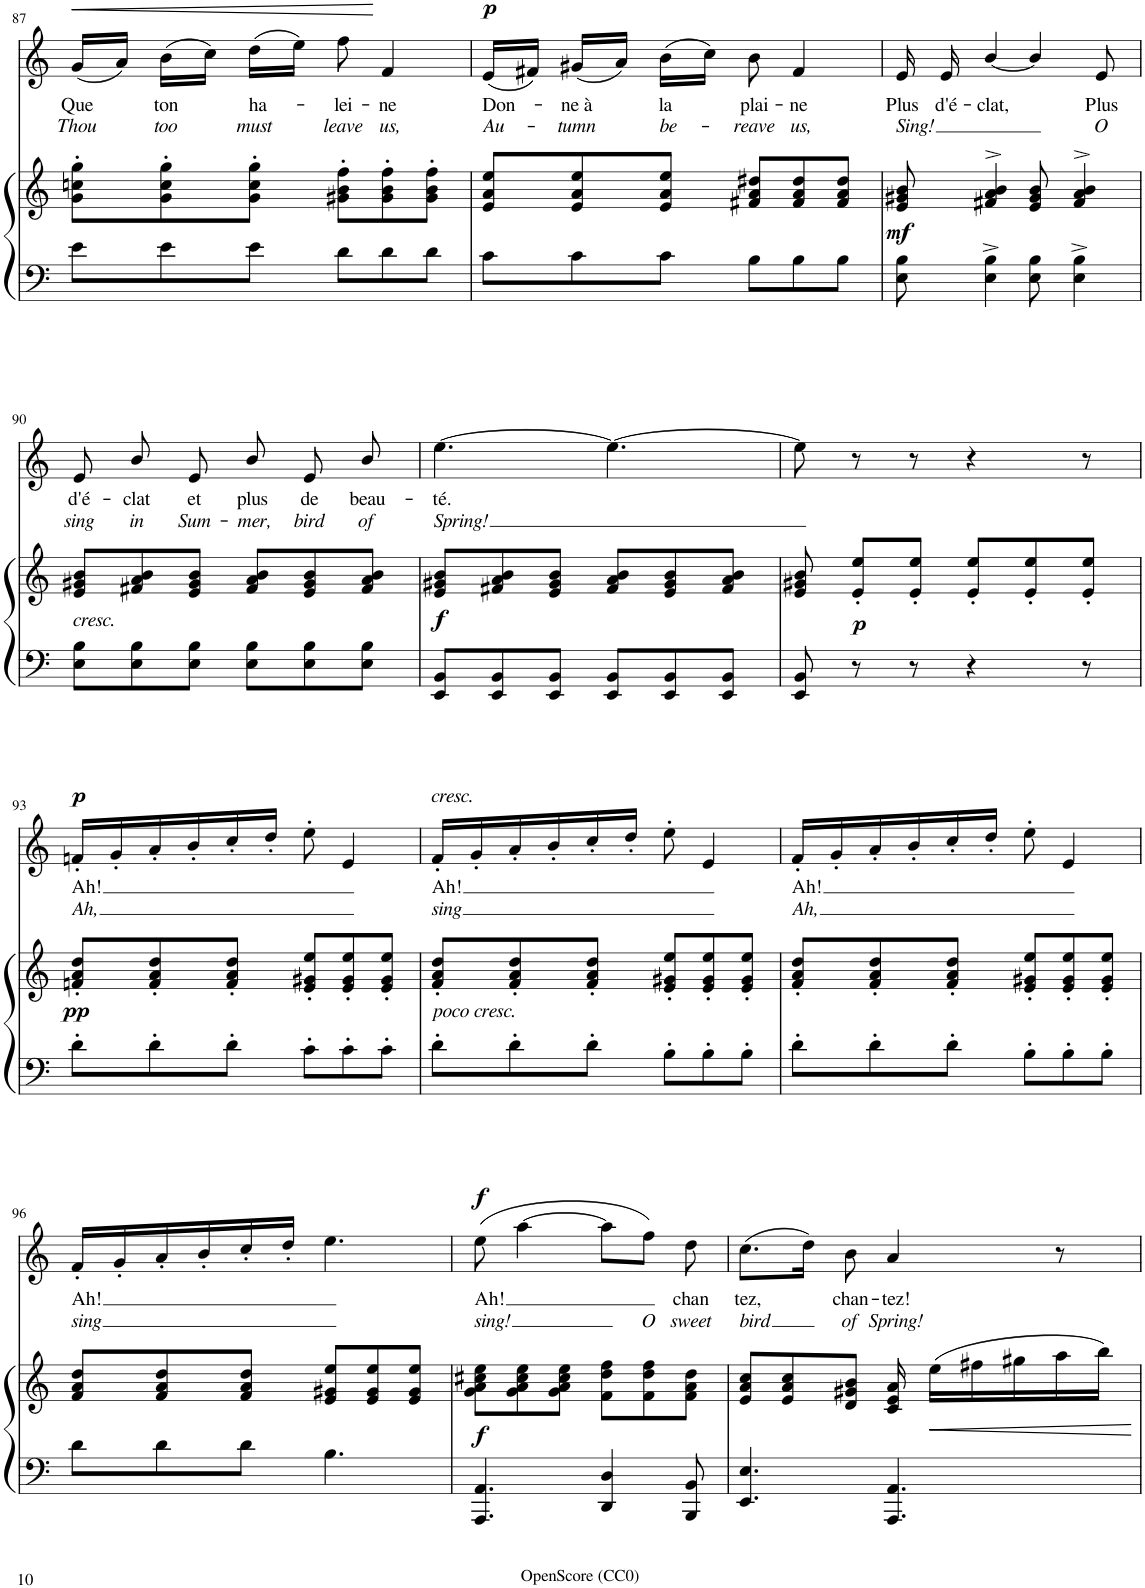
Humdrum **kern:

**kern	**kern	**dynam	**kern	**text	**text	**dynam
*part2	*part2	*part2	*part1	*part1	*part1	*part1
*staff3	*staff2	*staff2/3	*staff1	*staff1	*staff1	*staff1
*I"Piano	*	*	*I"Oboe	*	*	*
*I'Pno	*	*	*I'Ob	*	*	*
!!LO:PB:g=z
*clefF4	*clefG2	*	*clefG2	*	*	*
*k[]	*k[]	*	*k[]	*	*	*
*M6/8	*M6/8	*	*M6/8	*	*	*
=87	=87	=87	=87	=87	=87	=87
!	!	!	!	!LO:LY:b	!LO:LY:b	!LO:HP:b
8e\L	8g\' 8ccn\' 8gg\'L	.	(16g/LL	Que	Thou	<
.	.	.	16a/JJ)	.	.	.
!	!	!	!	!LO:LY:b	!LO:LY:b	!
8e\	8g\' 8cc\' 8gg\'	.	(16b\LL	ton	too	.
.	.	.	16cc\JJ)	.	.	.
!	!	!	!	!LO:LY:b	!LO:LY:b	!
8e\J	8g\' 8cc\' 8gg\'J	.	(16dd\LL	ha-	must	.
.	.	.	16ee\JJ)	.	.	.
!	!	!	!	!LO:LY:b	!LO:LY:b	!
8d\L	8g#X\' 8b\' 8ff\'L	.	8ff\	lei-	leave	.
!	!	!	!	!LO:LY:b	!LO:LY:b	!
8d\	8g#\' 8b\' 8ff\'	.	4f/	-ne	us,	[
8d\J	8g#\' 8b\' 8ff\'J	.	.	.	.	.
=88	=88	=88	=88	=88	=88	=88
!	!	!	!	!LO:LY:b	!LO:LY:b	!LO:DY:a
8c\L	8e/ 8a/ 8ee/L	.	(16e/LL	Don-	Au-	p
.	.	.	16f#X/JJ)	.	.	.
!	!	!	!	!LO:LY:b	!LO:LY:b	!
8c\	8e/ 8a/ 8ee/	.	(16g#X/LL	-ne à	-tumn	.
.	.	.	16a/JJ)	.	.	.
!	!	!	!	!LO:LY:b	!LO:LY:b	!
8c\J	8e/ 8a/ 8ee/J	.	(16b\LL	la	be-	.
.	.	.	16cc\JJ)	.	.	.
!	!	!	!	!LO:LY:b	!LO:LY:b	!
8B\L	8f#X/ 8a/ 8dd#X/L	.	8b\	plai-	-reave	.
!	!	!	!	!LO:LY:b	!LO:LY:b	!
8B\	8f#/ 8a/ 8dd#/	.	4f#/	-ne	us,	.
8B\J	8f#/ 8a/ 8dd#/J	.	.	.	.	.
=89	=89	=89	=89	=89	=89	=89
!	!	!LO:DY:b	!	!LO:LY:b	!LO:LY:b	!
8E\ 8B\	8e/ 8g#X/ 8b/	mf	16e/	Plus	Sing!	.
!	!	!	!	!LO:LY:b	!	!
.	.	.	16e/	d'é-	.	.
!	!	!	!	!LO:LY:b	!	!
4E\^ 4B\^	4f#X/^> 4a/^> 4b/^>	.	[4b/	-clat,	.	.
8E\ 8B\	8e/ 8g#/ 8b/	.	4b/]	.	.	.
4E\^ 4B\^	4f#/^> 4a/^> 4b/^>	.	.	.	.	.
!	!	!	!	!LO:LY:b	!LO:LY:b	!
.	.	.	8e/	Plus	O	.
!!LO:LB:g=z
=90	=90	=90	=90	=90	=90	=90
!	!LO:TX:b:i:t=cresc.	!	!	!	!	!
!	!	!	!	!LO:LY:b	!LO:LY:b	!
8E\ 8B\L	8e/ 8g#X/ 8b/L	.	8e/	d'é-	sing	.
!	!	!	!	!LO:LY:b	!LO:LY:b	!
8E\ 8B\	8f#X/ 8a/ 8b/	.	8b/	-clat	in	.
!	!	!	!	!LO:LY:b	!LO:LY:b	!
8E\ 8B\J	8e/ 8g#/ 8b/J	.	8e/	et	Sum-	.
!	!	!	!	!LO:LY:b	!LO:LY:b	!
8E\ 8B\L	8f#/ 8a/ 8b/L	.	8b/	plus	-mer,	.
!	!	!	!	!LO:LY:b	!LO:LY:b	!
8E\ 8B\	8e/ 8g#/ 8b/	.	8e/	de	bird	.
!	!	!	!	!LO:LY:b	!LO:LY:b	!
8E\ 8B\J	8f#/ 8a/ 8b/J	.	8b/	beau-	of	.
=91	=91	=91	=91	=91	=91	=91
!	!	!LO:DY:b	!	!LO:LY:b	!LO:LY:b	!
8EE/ 8BB/L	8e/ 8g#X/ 8b/L	f	[4.ee\	-té.	Spring!	.
8EE/ 8BB/	8f#X/ 8a/ 8b/	.	.	.	.	.
8EE/ 8BB/J	8e/ 8g#/ 8b/J	.	.	.	.	.
8EE/ 8BB/L	8f#/ 8a/ 8b/L	.	4.ee\_	.	.	.
8EE/ 8BB/	8e/ 8g#/ 8b/	.	.	.	.	.
8EE/ 8BB/J	8f#/ 8a/ 8b/J	.	.	.	.	.
=92	=92	=92	=92	=92	=92	=92
8EE/ 8BB/	8e/ 8g#X/ 8b/	.	8ee\]	.	.	.
!	!	!LO:DY:b	!	!	!	!
8r	8e/' 8ee/'L	p	8r	.	.	.
8r	8e/' 8ee/'J	.	8r	.	.	.
4r	8e/' 8ee/'L	.	4r	.	.	.
.	8e/' 8ee/'	.	.	.	.	.
8r	8e/' 8ee/'J	.	8r	.	.	.
!!LO:LB:g=z
=93	=93	=93	=93	=93	=93	=93
!	!	!LO:DY:b	!	!LO:LY:b	!LO:LY:b	!LO:DY:a
8d'\L	8fn/' 8a/' 8dd/'L	pp	16fn'/LL	Ah!	Ah,	p
.	.	.	16g'/	.	.	.
8d'\	8f/' 8a/' 8dd/'	.	16a'/	.	.	.
.	.	.	16b'/	.	.	.
8d'\J	8f/' 8a/' 8dd/'J	.	16cc'/	.	.	.
.	.	.	16dd'/JJ	.	.	.
8c'\L	8e/' 8g#X/' 8ee/'L	.	8ee'\	.	.	.
8c'\	8e/' 8g#/' 8ee/'	.	4e/	.	.	.
8c'\J	8e/' 8g#/' 8ee/'J	.	.	.	.	.
=94	=94	=94	=94	=94	=94	=94
!	!	!	!LO:TX:a:i:t=cresc.	!	!	!
!	!LO:TX:b:i:t=poco cresc.	!	!	!	!	!
!	!	!	!	!LO:LY:b	!LO:LY:b	!
8d'\L	8f/' 8a/' 8dd/'L	.	16f'/LL	Ah!	sing	.
.	.	.	16g'/	.	.	.
8d'\	8f/' 8a/' 8dd/'	.	16a'/	.	.	.
.	.	.	16b'/	.	.	.
8d'\J	8f/' 8a/' 8dd/'J	.	16cc'/	.	.	.
.	.	.	16dd'/JJ	.	.	.
8B'\L	8e/' 8g#X/' 8ee/'L	.	8ee'\	.	.	.
8B'\	8e/' 8g#/' 8ee/'	.	4e/	.	.	.
8B'\J	8e/' 8g#/' 8ee/'J	.	.	.	.	.
=95	=95	=95	=95	=95	=95	=95
!	!	!	!	!LO:LY:b	!LO:LY:b	!
8d'\L	8f/' 8a/' 8dd/'L	.	16f'/LL	Ah!	Ah,	.
.	.	.	16g'/	.	.	.
8d'\	8f/' 8a/' 8dd/'	.	16a'/	.	.	.
.	.	.	16b'/	.	.	.
8d'\J	8f/' 8a/' 8dd/'J	.	16cc'/	.	.	.
.	.	.	16dd'/JJ	.	.	.
8B'\L	8e/' 8g#X/' 8ee/'L	.	8ee'\	.	.	.
8B'\	8e/' 8g#/' 8ee/'	.	4e/	.	.	.
8B'\J	8e/' 8g#/' 8ee/'J	.	.	.	.	.
!!LO:LB:g=z
=96	=96	=96	=96	=96	=96	=96
!	!	!	!	!LO:LY:b	!LO:LY:b	!
8d\L	8f/ 8a/ 8dd/L	.	16f'/LL	Ah!	sing	.
.	.	.	16g'/	.	.	.
8d\	8f/ 8a/ 8dd/	.	16a'/	.	.	.
.	.	.	16b'/	.	.	.
8d\J	8f/ 8a/ 8dd/J	.	16cc'/	.	.	.
.	.	.	16dd'/JJ	.	.	.
4.B\	8e/ 8g#X/ 8ee/L	.	4.ee\	.	.	.
.	8e/ 8g#/ 8ee/	.	.	.	.	.
.	8e/ 8g#/ 8ee/J	.	.	.	.	.
=97	=97	=97	=97	=97	=97	=97
!	!	!LO:DY:b	!	!LO:LY:b	!LO:LY:b	!LO:DY:a
4.AAA/ 4.AA/	8g\ 8a\ 8cc#X\ 8ee\L	f	(8ee\	Ah!	sing!	f
.	8g\ 8a\ 8cc#\ 8ee\	.	[4aa\	.	.	.
.	8g\ 8a\ 8cc#\ 8ee\J	.	.	.	.	.
4DD/ 4D/	8f\ 8dd\ 8ff\L	.	8aa\L]	.	.	.
!	!	!	!	!	!LO:LY:b	!
.	8f\ 8dd\ 8ff\	.	8ff\J)	.	O	.
!	!	!	!	!LO:LY:b	!LO:LY:b	!
8BBB/ 8BB/	8f\ 8a\ 8dd\J	.	8dd\	-chan	sweet	.
=98	=98	=98	=98	=98	=98	=98
!	!	!	!	!LO:LY:b	!LO:LY:b	!
4.EE/ 4.E/	8e/ 8a/ 8cc/L	.	(8.cc\L	tez,	bird	.
.	8e/ 8a/ 8cc/	.	.	.	.	.
.	.	.	16dd\Jk)	.	.	.
!	!	!	!	!LO:LY:b	!LO:LY:b	!
.	8d/ 8g#X/ 8b/J	.	8b\	chan-	of	.
!	!	!	!	!LO:LY:b	!LO:LY:b	!
4.AAA/ 4.AA/	16c/ 16e/ 16a/	.	4a/	-tez!	Spring!	.
!	!	!LO:HP:b	!	!	!	!
.	(16ee\LL	<	.	.	.	.
.	16ff#X\	.	.	.	.	.
.	16gg#X\	.	.	.	.	.
.	16aa\	.	8r	.	.	.
.	16bb\JJ)	.	.	.	.	.
.	.	[	.	.	.	.
=	=	=	=	=	=	=
*-	*-	*-	*-	*-	*-	*-
